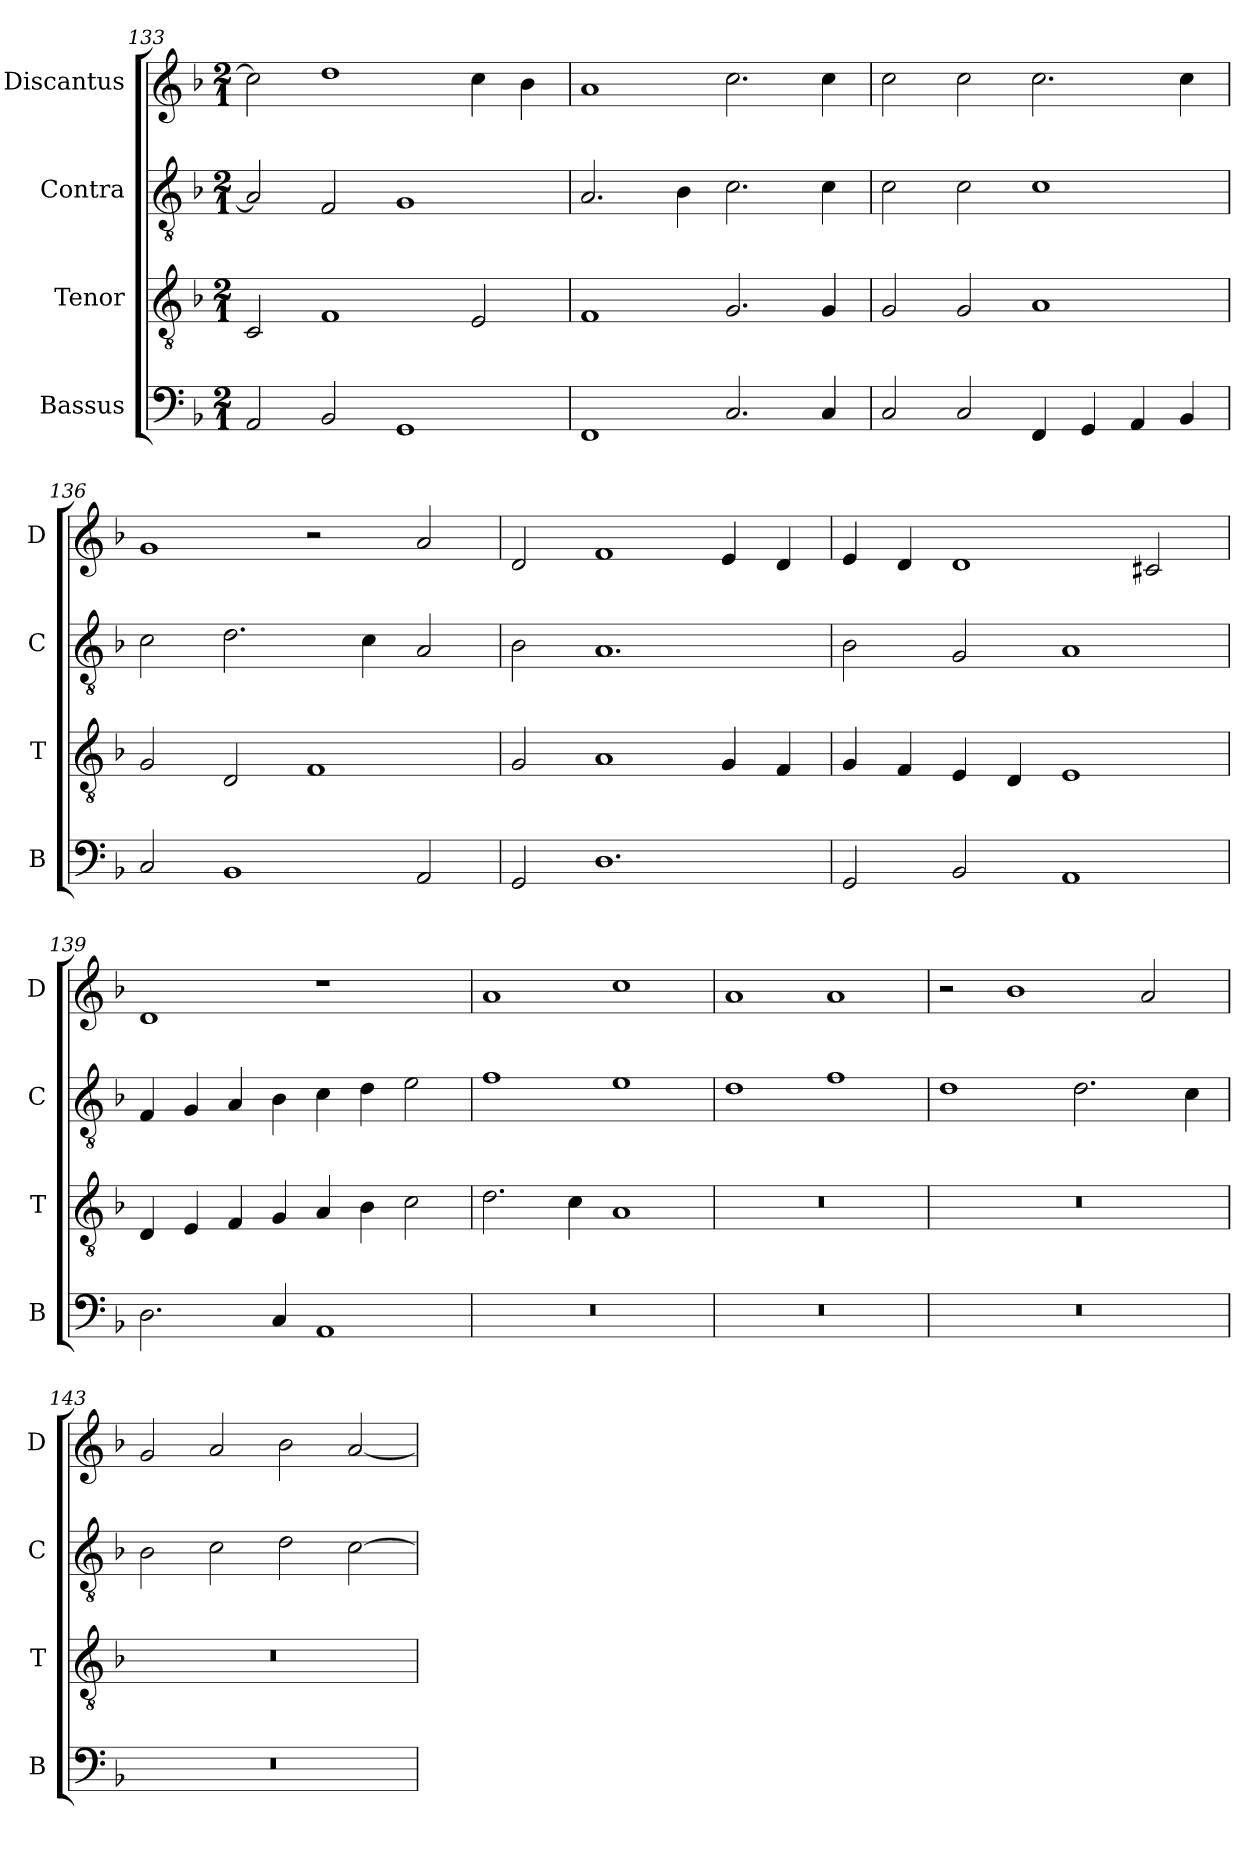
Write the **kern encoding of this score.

**kern	**kern	**kern	**kern
*part4	*part3	*part2	*part1
*staff4	*staff3	*staff2	*staff1
*I"Bassus	*I"Tenor	*I"Contra	*I"Discantus
*I'B	*I'T	*I'C	*I'D
*clefF4	*clefGv2	*clefGv2	*clefG2
*k[b-]	*k[b-]	*k[b-]	*k[b-]
*M2/1	*M2/1	*M2/1	*M2/1
=133	=133	=133	=133
2AA/	2C/	2A/]	2cc\]
2BB-/	1F	2F/	1dd
1GG	.	1G	.
.	2E/	.	4cc\
.	.	.	4b-\
=134	=134	=134	=134
1FF	1F	2.A/	1a
.	.	4B-\	.
2.C/	2.G/	2.c\	2.cc\
4C/	4G/	4c\	4cc\
=135	=135	=135	=135
2C/	2G/	2c\	2cc\
2C/	2G/	2c\	2cc\
4FF/	1A	1c	2.cc\
4GG/	.	.	.
4AA/	.	.	.
4BB-/	.	.	4cc\
=136	=136	=136	=136
2C/	2G/	2c\	1g
1BB-	2D/	2.d\	.
.	1F	.	2r
.	.	4c\	.
2AA/	.	2A/	2a/
=137	=137	=137	=137
2GG/	2G/	2B-\	2d/
1.D	1A	1.A	1f
.	4G/	.	4e/
.	4F/	.	4d/
=138	=138	=138	=138
2GG/	4G/	2B-\	4e/
.	4F/	.	4d/
2BB-/	4E/	2G/	1d
.	4D/	.	.
1AA	1E	1A	.
.	.	.	2c#X/
=139	=139	=139	=139
2.D\	4D/	4F/	1d
.	4E/	4G/	.
.	4F/	4A/	.
4C/	4G/	4B-\	.
1AA	4A/	4c\	1r
.	4B-\	4d\	.
.	2c\	2e\	.
=140	=140	=140	=140
0r	2.d\	1f	1a
.	4c\	.	.
.	1A	1e	1cc
=141	=141	=141	=141
0r	0r	1d	1a
.	.	1f	1a
=142	=142	=142	=142
0r	0r	1d	2r
.	.	.	1b-
.	.	2.d\	.
.	.	.	2a/
.	.	4c\	.
=143	=143	=143	=143
0r	0r	2B-\	2g/
.	.	2c\	2a/
.	.	2d\	2b-\
.	.	[2c\	[2a/
=	=	=	=
*-	*-	*-	*-
